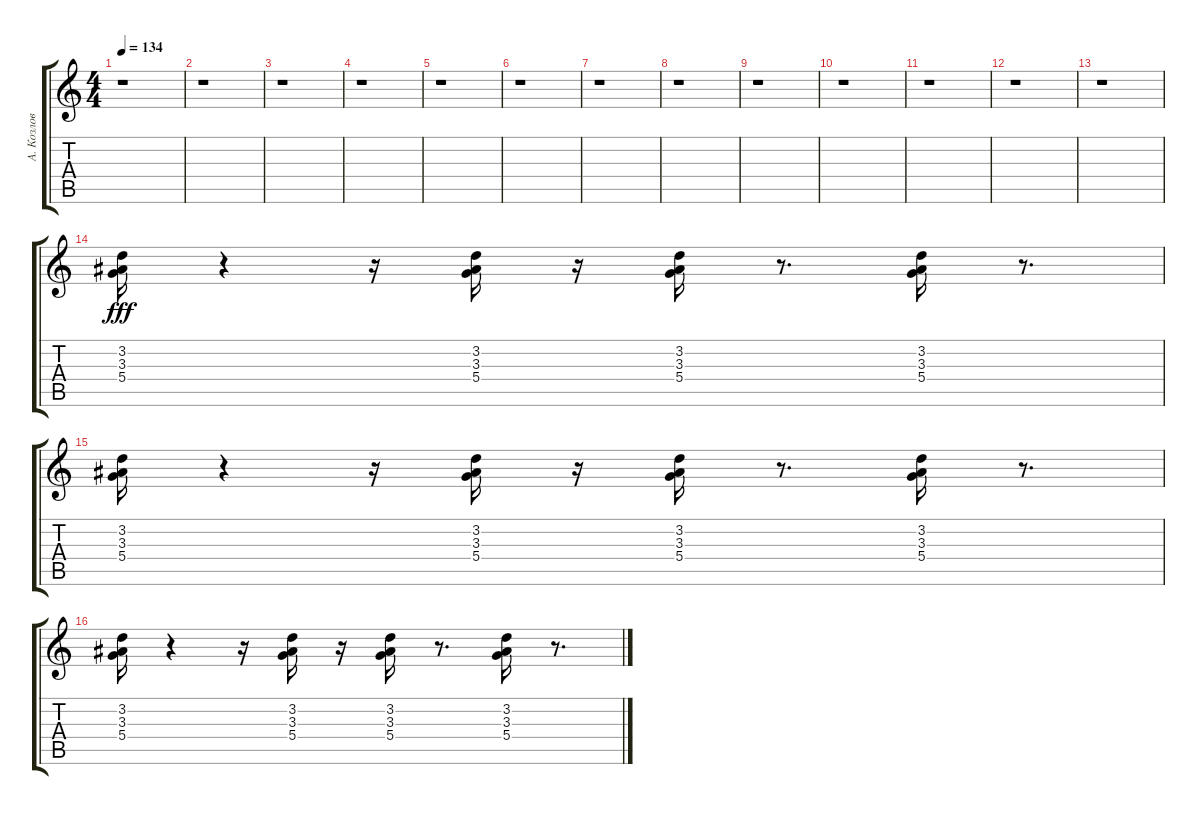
\track ("А. Козлов" "А. Козлов") {instrument fretlessbass}
\staff {score tabs}
\tuning (E4 B3 G3 D3 A2 E2) {hide}
\ts (4 4)
\tempo 134
\clef g2
\ks c
r.1{dy fff} |
r.1 |
r.1 |
r.1 |
r.1 |
r.1 |
r.1 |
r.1 |
r.1 |
r.1 |
r.1 |
r.1 |
r.1 |
(3.2 3.3 5.4).16 r.4 r.16 (3.2 3.3 5.4).16 r.16 (3.2 3.3 5.4).16 r.8{d} (3.2 3.3 5.4).16 r.8{d} |
(3.2 3.3 5.4).16 r.4 r.16 (3.2 3.3 5.4).16 r.16 (3.2 3.3 5.4).16 r.8{d} (3.2 3.3 5.4).16 r.8{d} |
(3.2 3.3 5.4).16 r.4 r.16 (3.2 3.3 5.4).16 r.16 (3.2 3.3 5.4).16 r.8{d} (3.2 3.3 5.4).16 r.8{d}
